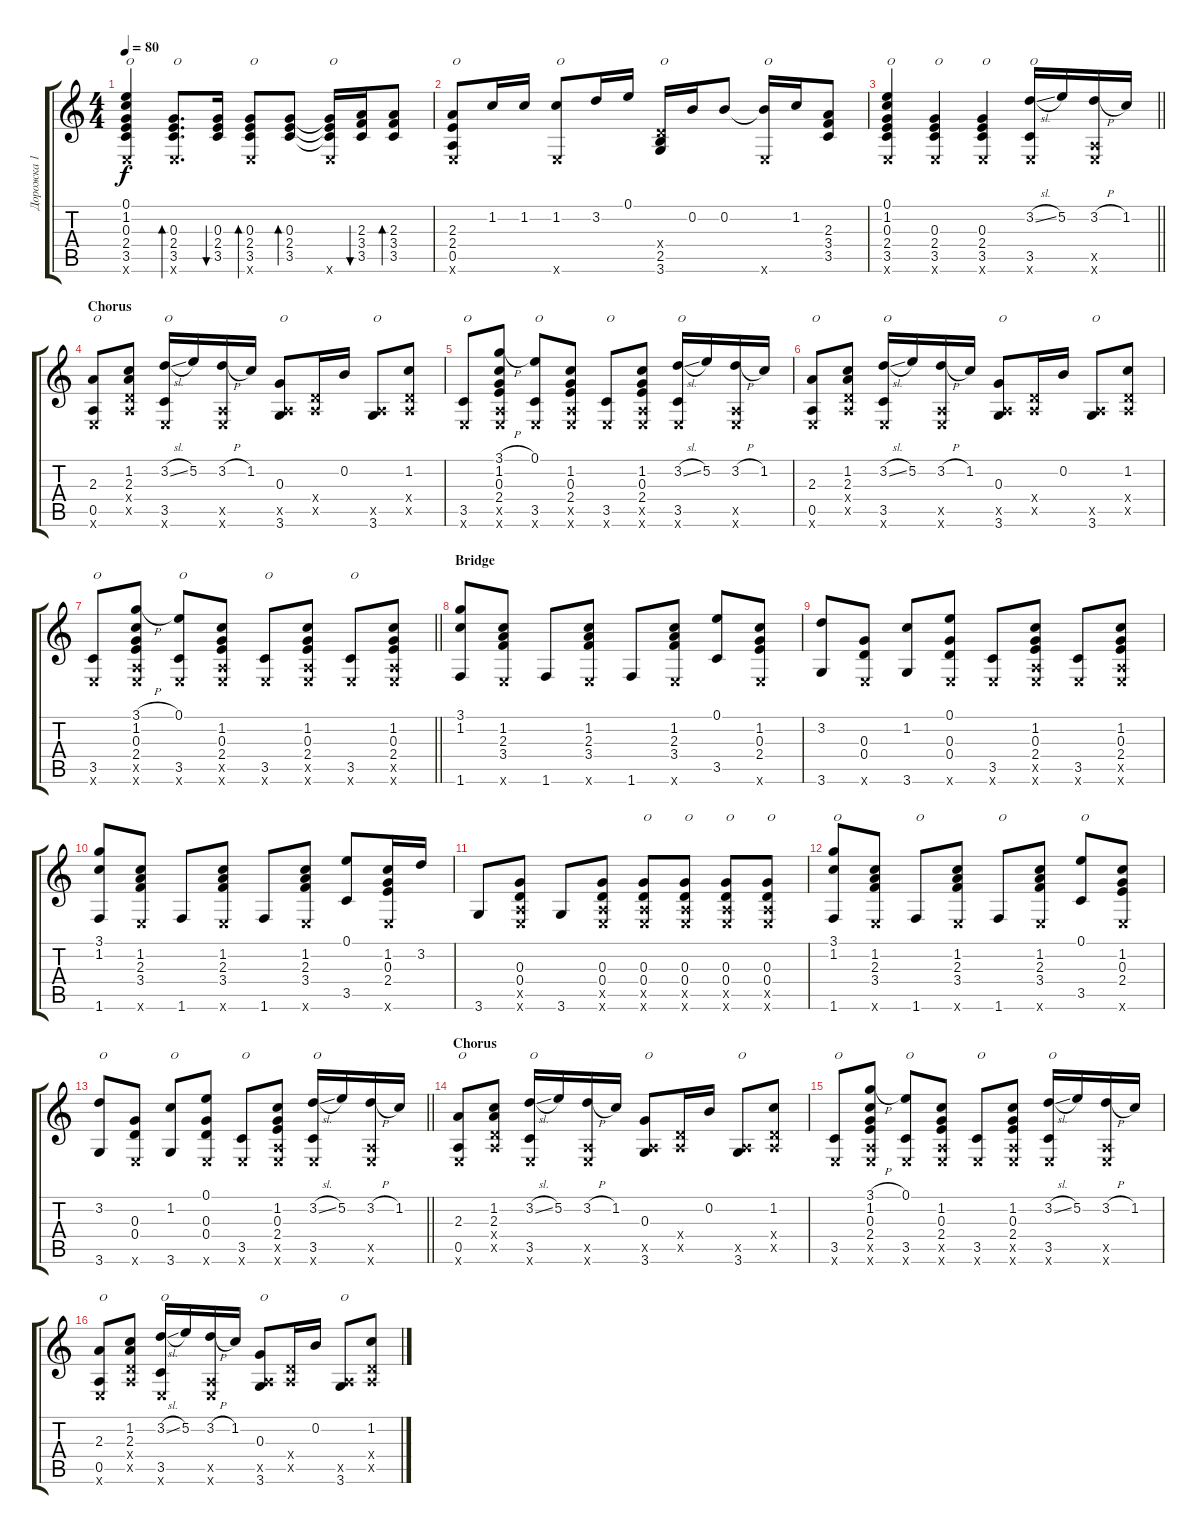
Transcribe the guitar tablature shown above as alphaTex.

\track ("Дорожка 1" "Дорожка 1") {instrument acousticguitarsteel}
\staff {score tabs}
\tuning (E4 B3 G3 D3 A2 E2) {hide}
\ts (4 4)
\tempo 80
\clef g2
\ks c
(0.1 1.2 0.3 2.4 3.5 0.6{x}).4{txt "О" dy f} (0.3 2.4 3.5 0.6{x}).8{d bd 60 txt "O"} (0.3 2.4 3.5).16{bu 60} (0.3 2.4 3.5 0.6{x}).8{bd 60 txt "O"} (0.3 2.4 3.5).8{bd 60} (0.3{t} 2.4{t} 3.5{t} 0.6{x}).16{txt "O"} (2.3 3.4 3.5).16{bu 60} (2.3 3.4 3.5).8{bd 60} |
(2.3 2.4 0.5 0.6{x}).8{txt "О"} 1.2.16 1.2.16 (1.2 0.6{x}).8{txt "O"} 3.2.16 0.1.16 (0.4{x} 2.5 3.6).16{txt "O"} 0.2.16 0.2.8 (0.2{t} 0.6{x}).16{txt "O"} 1.2.16 (2.3 3.4 3.5).8 |
\barLineRight lightlight
(0.1 1.2 0.3 2.4 3.5 0.6{x}).4{txt "О"} (0.3 2.4 3.5 0.6{x}).4{txt "О"} (0.3 2.4 3.5 0.6{x}).4{txt "О"} (3.2{sl} 3.5 0.6{x}).16{txt "О"} 5.2.16 (3.2{h} 0.5{x} 0.6{x}).16 1.2.16 |
\section ("" "Chorus")
(2.3 0.5 0.6{x}).8{txt "О"} (1.2 2.3 0.4{x} 0.5{x}).8 (3.2{sl} 3.5 0.6{x}).16{txt "О"} 5.2.16 (3.2{h} 0.5{x} 0.6{x}).16 1.2.16 (0.3 0.5{x} 3.6).8{txt "О"} (0.4{x} 0.5{x}).16 0.2.16 (0.5{x} 3.6).8{txt "О"} (1.2 0.4{x} 0.5{x}).8 |
(3.5 0.6{x}).8{txt "О"} (3.1{h} 1.2 0.3 2.4 0.5{x} 0.6{x}).8 (0.1 3.5 0.6{x}).8{txt "О"} (1.2 0.3 2.4 0.5{x} 0.6{x}).8 (3.5 0.6{x}).8{txt "О"} (1.2 0.3 2.4 0.5{x} 0.6{x}).8 (3.2{sl} 3.5 0.6{x}).16{txt "О"} 5.2.16 (3.2{h} 0.5{x} 0.6{x}).16 1.2.16 |
(2.3 0.5 0.6{x}).8{txt "О"} (1.2 2.3 0.4{x} 0.5{x}).8 (3.2{sl} 3.5 0.6{x}).16{txt "О"} 5.2.16 (3.2{h} 0.5{x} 0.6{x}).16 1.2.16 (0.3 0.5{x} 3.6).8{txt "О"} (0.4{x} 0.5{x}).16 0.2.16 (0.5{x} 3.6).8{txt "О"} (1.2 0.4{x} 0.5{x}).8 |
\barLineRight lightlight
(3.5 0.6{x}).8{txt "О"} (3.1{h} 1.2 0.3 2.4 0.5{x} 0.6{x}).8 (0.1 3.5 0.6{x}).8{txt "О"} (1.2 0.3 2.4 0.5{x} 0.6{x}).8 (3.5 0.6{x}).8{txt "О"} (1.2 0.3 2.4 0.5{x} 0.6{x}).8 (3.5 0.6{x}).8{txt "О"} (1.2 0.3 2.4 0.5{x} 0.6{x}).8 |
\section ("" "Bridge")
(3.1 1.2 1.6).8 (1.2 2.3 3.4 0.6{x}).8 1.6.8 (1.2 2.3 3.4 0.6{x}).8 1.6.8 (1.2 2.3 3.4 0.6{x}).8 (0.1 3.5).8 (1.2 0.3 2.4 0.6{x}).8 |
(3.2 3.6).8 (0.3 0.4 0.6{x}).8 (1.2 3.6).8 (0.1 0.3 0.4 0.6{x}).8 (3.5 0.6{x}).8 (1.2 0.3 2.4 0.5{x} 0.6{x}).8 (3.5 0.6{x}).8 (1.2 0.3 2.4 0.5{x} 0.6{x}).8 |
(3.1 1.2 1.6).8 (1.2 2.3 3.4 0.6{x}).8 1.6.8 (1.2 2.3 3.4 0.6{x}).8 1.6.8 (1.2 2.3 3.4 0.6{x}).8 (0.1 3.5).8 (1.2 0.3 2.4 0.6{x}).16 3.2.16 |
3.6.8 (0.3 0.4 0.5{x} 0.6{x}).8 3.6.8 (0.3 0.4 0.5{x} 0.6{x}).8 (0.3 0.4 0.5{x} 0.6{x}).8{txt "O"} (0.3 0.4 0.5{x} 0.6{x}).8{txt "O"} (0.3 0.4 0.5{x} 0.6{x}).8{txt "O"} (0.3 0.4 0.5{x} 0.6{x}).8{txt "O"} |
(3.1 1.2 1.6).8{txt "O"} (1.2 2.3 3.4 0.6{x}).8 1.6.8{txt "O"} (1.2 2.3 3.4 0.6{x}).8 1.6.8{txt "O"} (1.2 2.3 3.4 0.6{x}).8 (0.1 3.5).8{txt "O"} (1.2 0.3 2.4 0.6{x}).8 |
\barLineRight lightlight
(3.2 3.6).8{txt "O"} (0.3 0.4 0.6{x}).8 (1.2 3.6).8{txt "O"} (0.1 0.3 0.4 0.6{x}).8 (3.5 0.6{x}).8{txt "O"} (1.2 0.3 2.4 0.5{x} 0.6{x}).8 (3.2{sl} 3.5 0.6{x}).16{txt "О"} 5.2.16 (3.2{h} 0.5{x} 0.6{x}).16 1.2.16 |
\section ("" "Chorus")
(2.3 0.5 0.6{x}).8{txt "О"} (1.2 2.3 0.4{x} 0.5{x}).8 (3.2{sl} 3.5 0.6{x}).16{txt "О"} 5.2.16 (3.2{h} 0.5{x} 0.6{x}).16 1.2.16 (0.3 0.5{x} 3.6).8{txt "О"} (0.4{x} 0.5{x}).16 0.2.16 (0.5{x} 3.6).8{txt "О"} (1.2 0.4{x} 0.5{x}).8 |
(3.5 0.6{x}).8{txt "О"} (3.1{h} 1.2 0.3 2.4 0.5{x} 0.6{x}).8 (0.1 3.5 0.6{x}).8{txt "О"} (1.2 0.3 2.4 0.5{x} 0.6{x}).8 (3.5 0.6{x}).8{txt "О"} (1.2 0.3 2.4 0.5{x} 0.6{x}).8 (3.2{sl} 3.5 0.6{x}).16{txt "О"} 5.2.16 (3.2{h} 0.5{x} 0.6{x}).16 1.2.16 |
(2.3 0.5 0.6{x}).8{txt "О"} (1.2 2.3 0.4{x} 0.5{x}).8 (3.2{sl} 3.5 0.6{x}).16{txt "О"} 5.2.16 (3.2{h} 0.5{x} 0.6{x}).16 1.2.16 (0.3 0.5{x} 3.6).8{txt "О"} (0.4{x} 0.5{x}).16 0.2.16 (0.5{x} 3.6).8{txt "О"} (1.2 0.4{x} 0.5{x}).8
